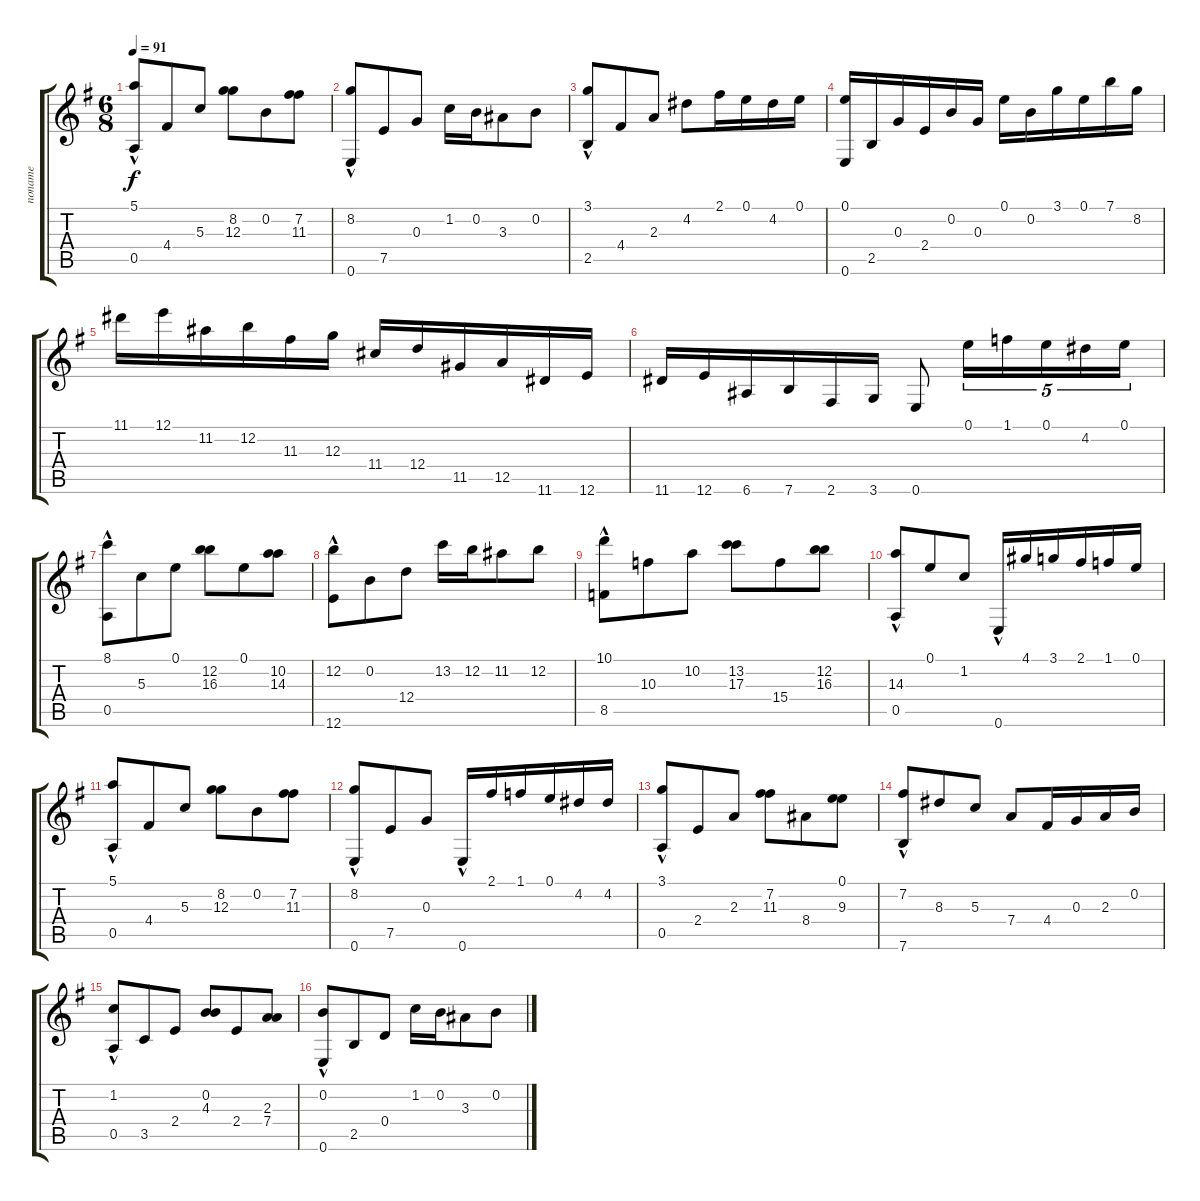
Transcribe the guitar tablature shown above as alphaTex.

\track ("noname" "noname") {instrument acousticguitarnylon}
\staff {score tabs}
\tuning (E4 B3 G3 D3 A2 E2) {hide}
\ts (6 8)
\tempo 91
\clef g2
\ks g
(5.1{hac} 0.5).8{dy f} 4.4.8 5.3.8 (8.2 12.3).8 0.2.8 (7.2 11.3).8 |
(8.2{hac} 0.6).8 7.5.8 0.3.8 1.2.16 0.2.16 3.3.8 0.2.8 |
(3.1{hac} 2.5).8 4.4.8 2.3.8 4.2.8 2.1.16 0.1.16 4.2.16 0.1.16 |
(0.1 0.6).16 2.5.16 0.3.16 2.4.16 0.2.16 0.3.16 0.1.16 0.2.16 3.1.16 0.1.16 7.1.16 8.2.16 |
11.1.16 12.1.16 11.2.16 12.2.16 11.3.16 12.3.16 11.4.16 12.4.16 11.5.16 12.5.16 11.6.16 12.6.16 |
11.6.16 12.6.16 6.6.16 7.6.16 2.6.16 3.6.16 0.6.8 0.1.16{tu (5 4)} 1.1.16{tu (5 4)} 0.1.16{tu (5 4)} 4.2.16{tu (5 4)} 0.1.16{tu (5 4)} |
(8.1{hac} 0.5).8 5.3.8 0.1.8 (12.2 16.3).8 0.1.8 (10.2 14.3).8 |
(12.2{hac} 12.6).8 0.2.8 12.4.8 13.2.16 12.2.16 11.2.8 12.2.8 |
(10.1{hac} 8.5).8 10.3.8 10.2.8 (13.2 17.3).8 15.4.8 (12.2 16.3).8 |
(14.3{hac} 0.5).8 0.1.8 1.2.8 0.6{hac}.16 4.1.16 3.1.16 2.1.16 1.1.16 0.1.16 |
(5.1{hac} 0.5).8 4.4.8 5.3.8 (8.2 12.3).8 0.2.8 (7.2 11.3).8 |
(8.2{hac} 0.6).8 7.5.8 0.3.8 0.6{hac}.16 2.1.16 1.1.16 0.1.16 4.2.16 4.2.16 |
(3.1{hac} 0.5).8 2.4.8 2.3.8 (7.2 11.3).8 8.4.8 (0.1 9.3).8 |
(7.2{hac} 7.6).8 8.3.8 5.3.8 7.4.8 4.4.16 0.3.16 2.3.16 0.2.16 |
(1.2{hac} 0.5).8 3.5.8 2.4.8 (0.2 4.3).8 2.4.8 (2.3 7.4).8 |
(0.2{hac} 0.6).8 2.5.8 0.4.8 1.2.16 0.2.16 3.3.8 0.2.8
